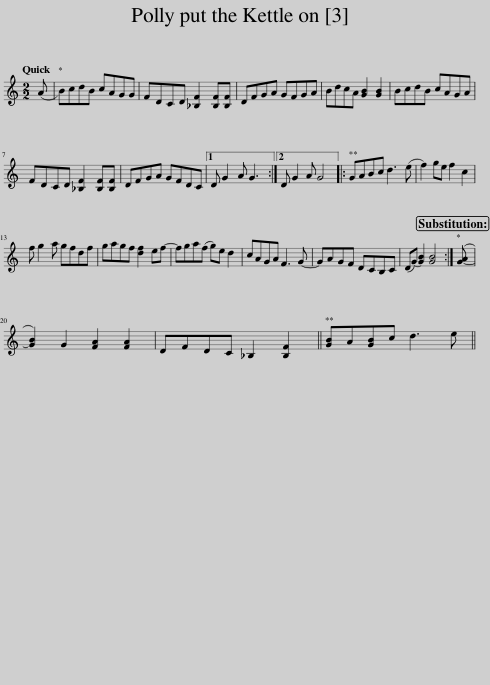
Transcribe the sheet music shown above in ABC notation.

X:1
L:1/8
Q:1/4=120
M:2/2
I:linebreak $
K:C
V:1 treble
V:1
 (A | B)cdB cAGG | FDCD [_B,F]2 [B,F][B,F] | DFGA GFGA | BdcA [GB]2 [GB]2 | %5
 BcdB cAGA |$ FDCD [_B,F]2 [B,F][B,F] | DFGA GFDC |1 D G2 A G3 :|2 D G2 A G4 |: %10
 GABc d3 (e | f2) ge f2 c2 |$ f g2 a gfdf | gagf [df]2 ef- | fga(f g)e d2 | %15
 cAGA F3 G- | GAGF DCB,C | (D(G) [GB]2) [GB]4 :| ([G-A] |$ [GB]2) G2 [FA]2 [FA]2 | %20
 DFDC _B,2 [B,F]2 || [GB]A[GB]c d3 e || %22
